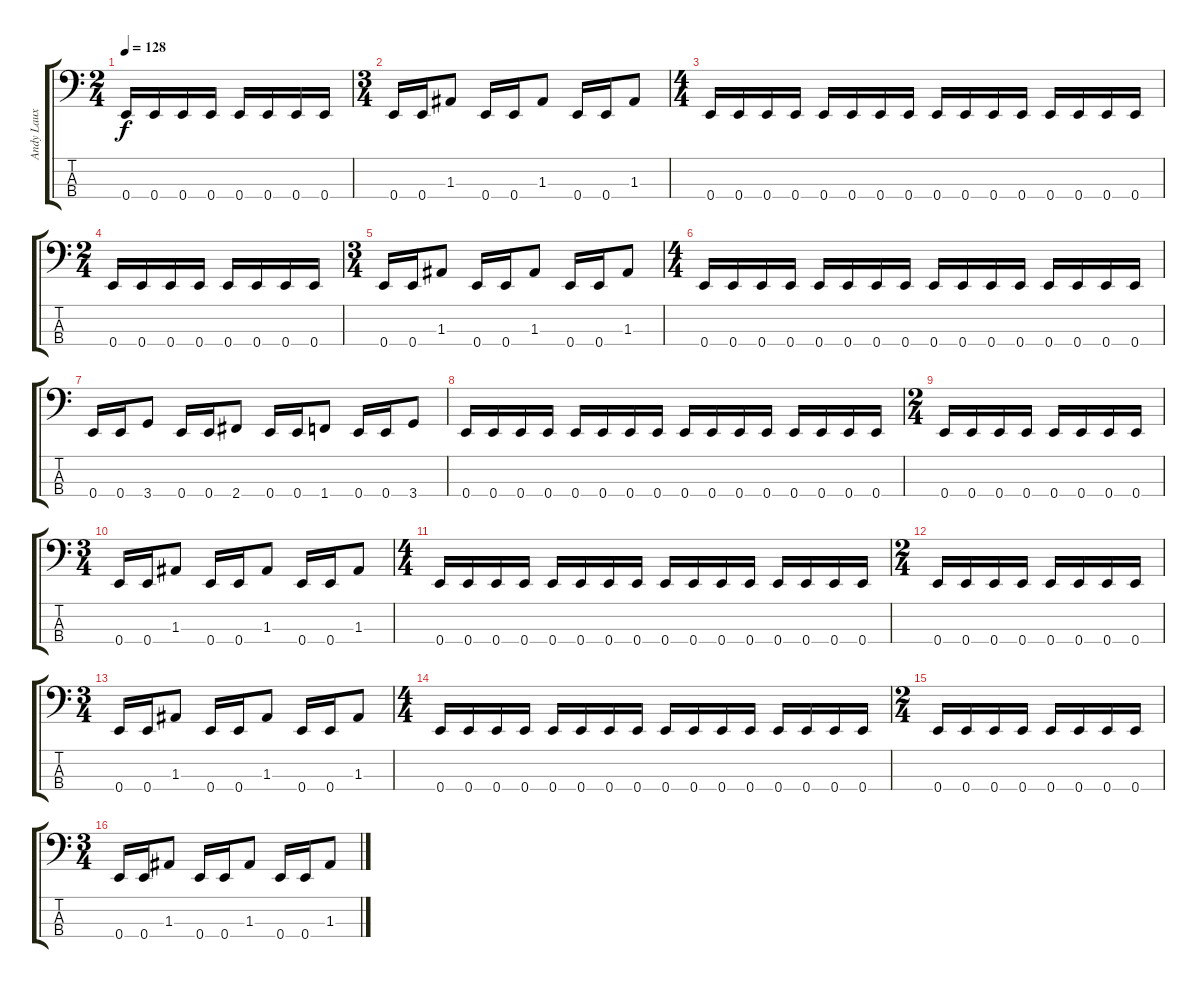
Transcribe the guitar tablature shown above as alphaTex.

\track ("Andy Laux" "Andy Laux") {instrument electricbasspick}
\staff {score tabs}
\tuning (G2 D2 A1 E1) {hide}
\ts (2 4)
\tempo 128
\clef f4
\ks c
0.4.16{dy f} 0.4.16 0.4.16 0.4.16 0.4.16 0.4.16 0.4.16 0.4.16 |
\ts (3 4)
0.4.16 0.4.16 1.3.8 0.4.16 0.4.16 1.3.8 0.4.16 0.4.16 1.3.8 |
\ts (4 4)
0.4.16 0.4.16 0.4.16 0.4.16 0.4.16 0.4.16 0.4.16 0.4.16 0.4.16 0.4.16 0.4.16 0.4.16 0.4.16 0.4.16 0.4.16 0.4.16 |
\ts (2 4)
0.4.16 0.4.16 0.4.16 0.4.16 0.4.16 0.4.16 0.4.16 0.4.16 |
\ts (3 4)
0.4.16 0.4.16 1.3.8 0.4.16 0.4.16 1.3.8 0.4.16 0.4.16 1.3.8 |
\ts (4 4)
0.4.16 0.4.16 0.4.16 0.4.16 0.4.16 0.4.16 0.4.16 0.4.16 0.4.16 0.4.16 0.4.16 0.4.16 0.4.16 0.4.16 0.4.16 0.4.16 |
0.4.16 0.4.16 3.4.8 0.4.16 0.4.16 2.4.8 0.4.16 0.4.16 1.4.8 0.4.16 0.4.16 3.4.8 |
0.4.16 0.4.16 0.4.16 0.4.16 0.4.16 0.4.16 0.4.16 0.4.16 0.4.16 0.4.16 0.4.16 0.4.16 0.4.16 0.4.16 0.4.16 0.4.16 |
\ts (2 4)
0.4.16 0.4.16 0.4.16 0.4.16 0.4.16 0.4.16 0.4.16 0.4.16 |
\ts (3 4)
0.4.16 0.4.16 1.3.8 0.4.16 0.4.16 1.3.8 0.4.16 0.4.16 1.3.8 |
\ts (4 4)
0.4.16 0.4.16 0.4.16 0.4.16 0.4.16 0.4.16 0.4.16 0.4.16 0.4.16 0.4.16 0.4.16 0.4.16 0.4.16 0.4.16 0.4.16 0.4.16 |
\ts (2 4)
0.4.16 0.4.16 0.4.16 0.4.16 0.4.16 0.4.16 0.4.16 0.4.16 |
\ts (3 4)
0.4.16 0.4.16 1.3.8 0.4.16 0.4.16 1.3.8 0.4.16 0.4.16 1.3.8 |
\ts (4 4)
0.4.16 0.4.16 0.4.16 0.4.16 0.4.16 0.4.16 0.4.16 0.4.16 0.4.16 0.4.16 0.4.16 0.4.16 0.4.16 0.4.16 0.4.16 0.4.16 |
\ts (2 4)
0.4.16 0.4.16 0.4.16 0.4.16 0.4.16 0.4.16 0.4.16 0.4.16 |
\ts (3 4)
0.4.16 0.4.16 1.3.8 0.4.16 0.4.16 1.3.8 0.4.16 0.4.16 1.3.8
